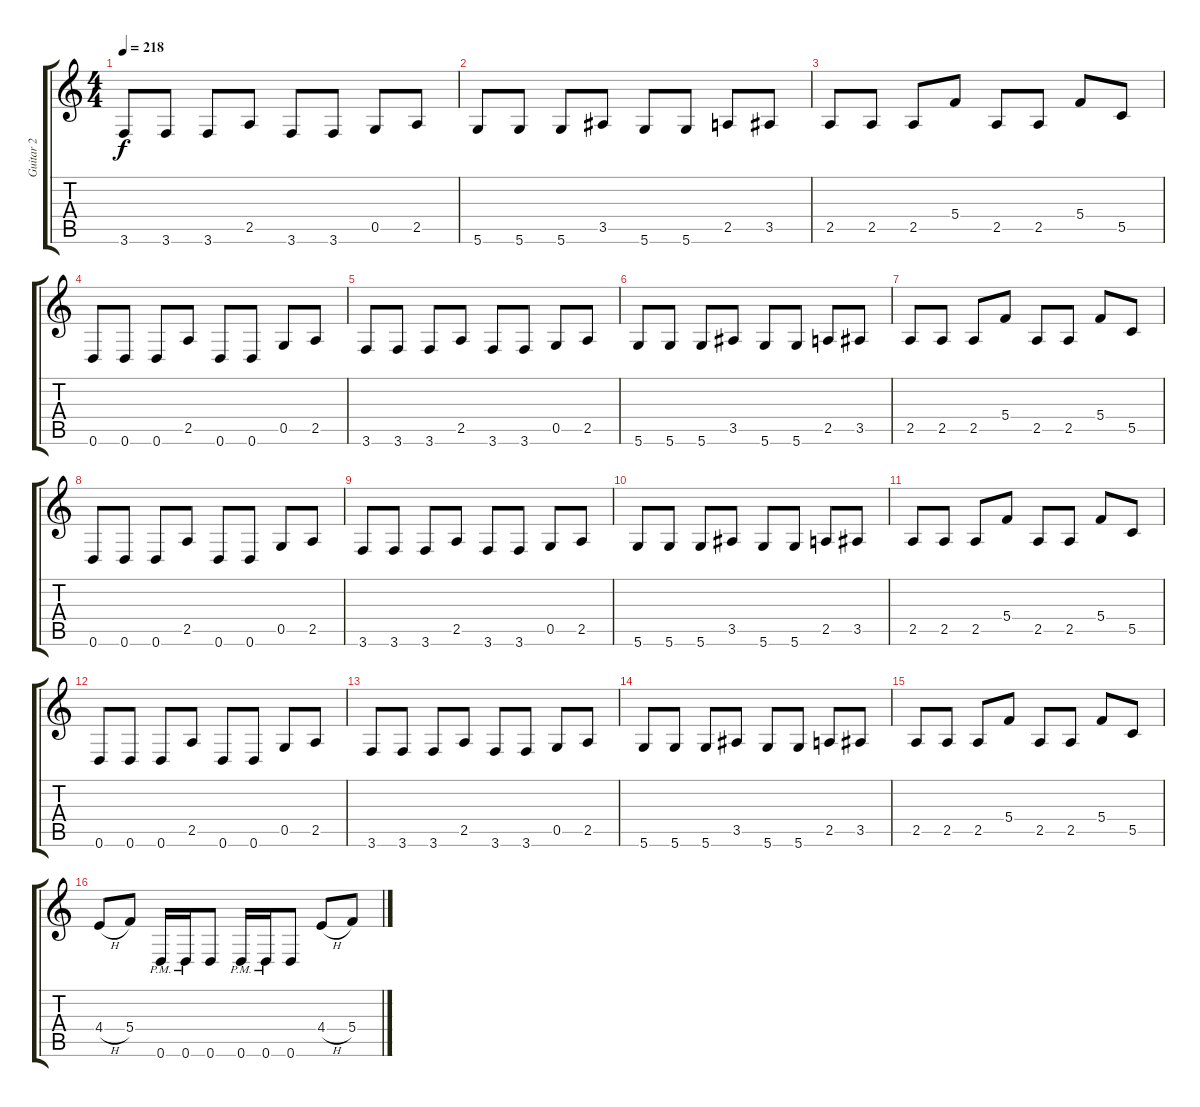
\track ("Guitar 2" "Guitar 2") {instrument distortionguitar}
\staff {score tabs}
\tuning (D4 A3 F3 C3 G2 D2) {hide}
\ts (4 4)
\tempo 218
\clef g2
\ks c
3.6.8{dy f} 3.6.8 3.6.8 2.5.8 3.6.8 3.6.8 0.5.8 2.5.8 |
5.6.8 5.6.8 5.6.8 3.5.8 5.6.8 5.6.8 2.5.8 3.5.8 |
2.5.8 2.5.8 2.5.8 5.4.8 2.5.8 2.5.8 5.4.8 5.5.8 |
0.6.8 0.6.8 0.6.8 2.5.8 0.6.8 0.6.8 0.5.8 2.5.8 |
3.6.8 3.6.8 3.6.8 2.5.8 3.6.8 3.6.8 0.5.8 2.5.8 |
5.6.8 5.6.8 5.6.8 3.5.8 5.6.8 5.6.8 2.5.8 3.5.8 |
2.5.8 2.5.8 2.5.8 5.4.8 2.5.8 2.5.8 5.4.8 5.5.8 |
0.6.8 0.6.8 0.6.8 2.5.8 0.6.8 0.6.8 0.5.8 2.5.8 |
3.6.8 3.6.8 3.6.8 2.5.8 3.6.8 3.6.8 0.5.8 2.5.8 |
5.6.8 5.6.8 5.6.8 3.5.8 5.6.8 5.6.8 2.5.8 3.5.8 |
2.5.8 2.5.8 2.5.8 5.4.8 2.5.8 2.5.8 5.4.8 5.5.8 |
0.6.8 0.6.8 0.6.8 2.5.8 0.6.8 0.6.8 0.5.8 2.5.8 |
3.6.8 3.6.8 3.6.8 2.5.8 3.6.8 3.6.8 0.5.8 2.5.8 |
5.6.8 5.6.8 5.6.8 3.5.8 5.6.8 5.6.8 2.5.8 3.5.8 |
2.5.8 2.5.8 2.5.8 5.4.8 2.5.8 2.5.8 5.4.8 5.5.8 |
4.4{h}.8 5.4.8 0.6{pm}.16 0.6{pm}.16 0.6.8 0.6{pm}.16 0.6{pm}.16 0.6.8 4.4{h}.8 5.4.8
